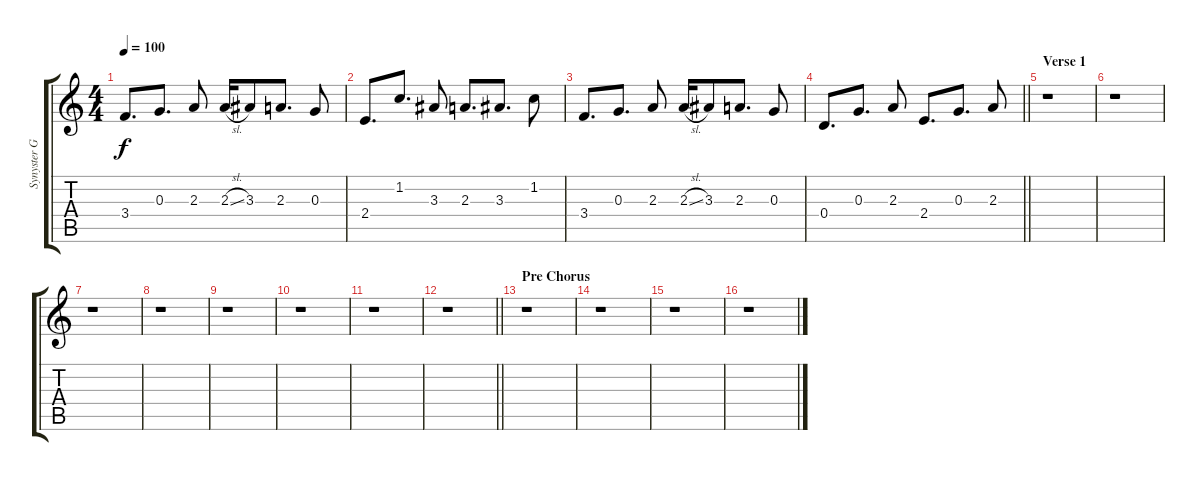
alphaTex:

\track ("Synyster Gates Panned" "Synyster G") {instrument distortionguitar}
\staff {score tabs}
\tuning (E4 B3 G3 D3 A2 D2) {hide}
\ts (4 4)
\tempo 100
\clef g2
\ks c
3.4.8{d dy f} 0.3.8{d} 2.3.8 2.3{sl}.16 3.3.8 2.3.8{d} 0.3.8 |
2.4.8{d} 1.2.8{d} 3.3.8 2.3.8{d} 3.3.8{d} 1.2.8 |
3.4.8{d} 0.3.8{d} 2.3.8 2.3{sl}.16 3.3.8 2.3.8{d} 0.3.8 |
\barLineRight lightlight
0.4.8{d} 0.3.8{d} 2.3.8 2.4.8{d} 0.3.8{d} 2.3.8 |
\section ("" "Verse 1")
r.1 |
r.1 |
r.1 |
r.1 |
r.1 |
r.1 |
r.1 |
\barLineRight lightlight
r.1 |
\section ("" "Pre Chorus")
r.1 |
r.1 |
r.1 |
r.1
